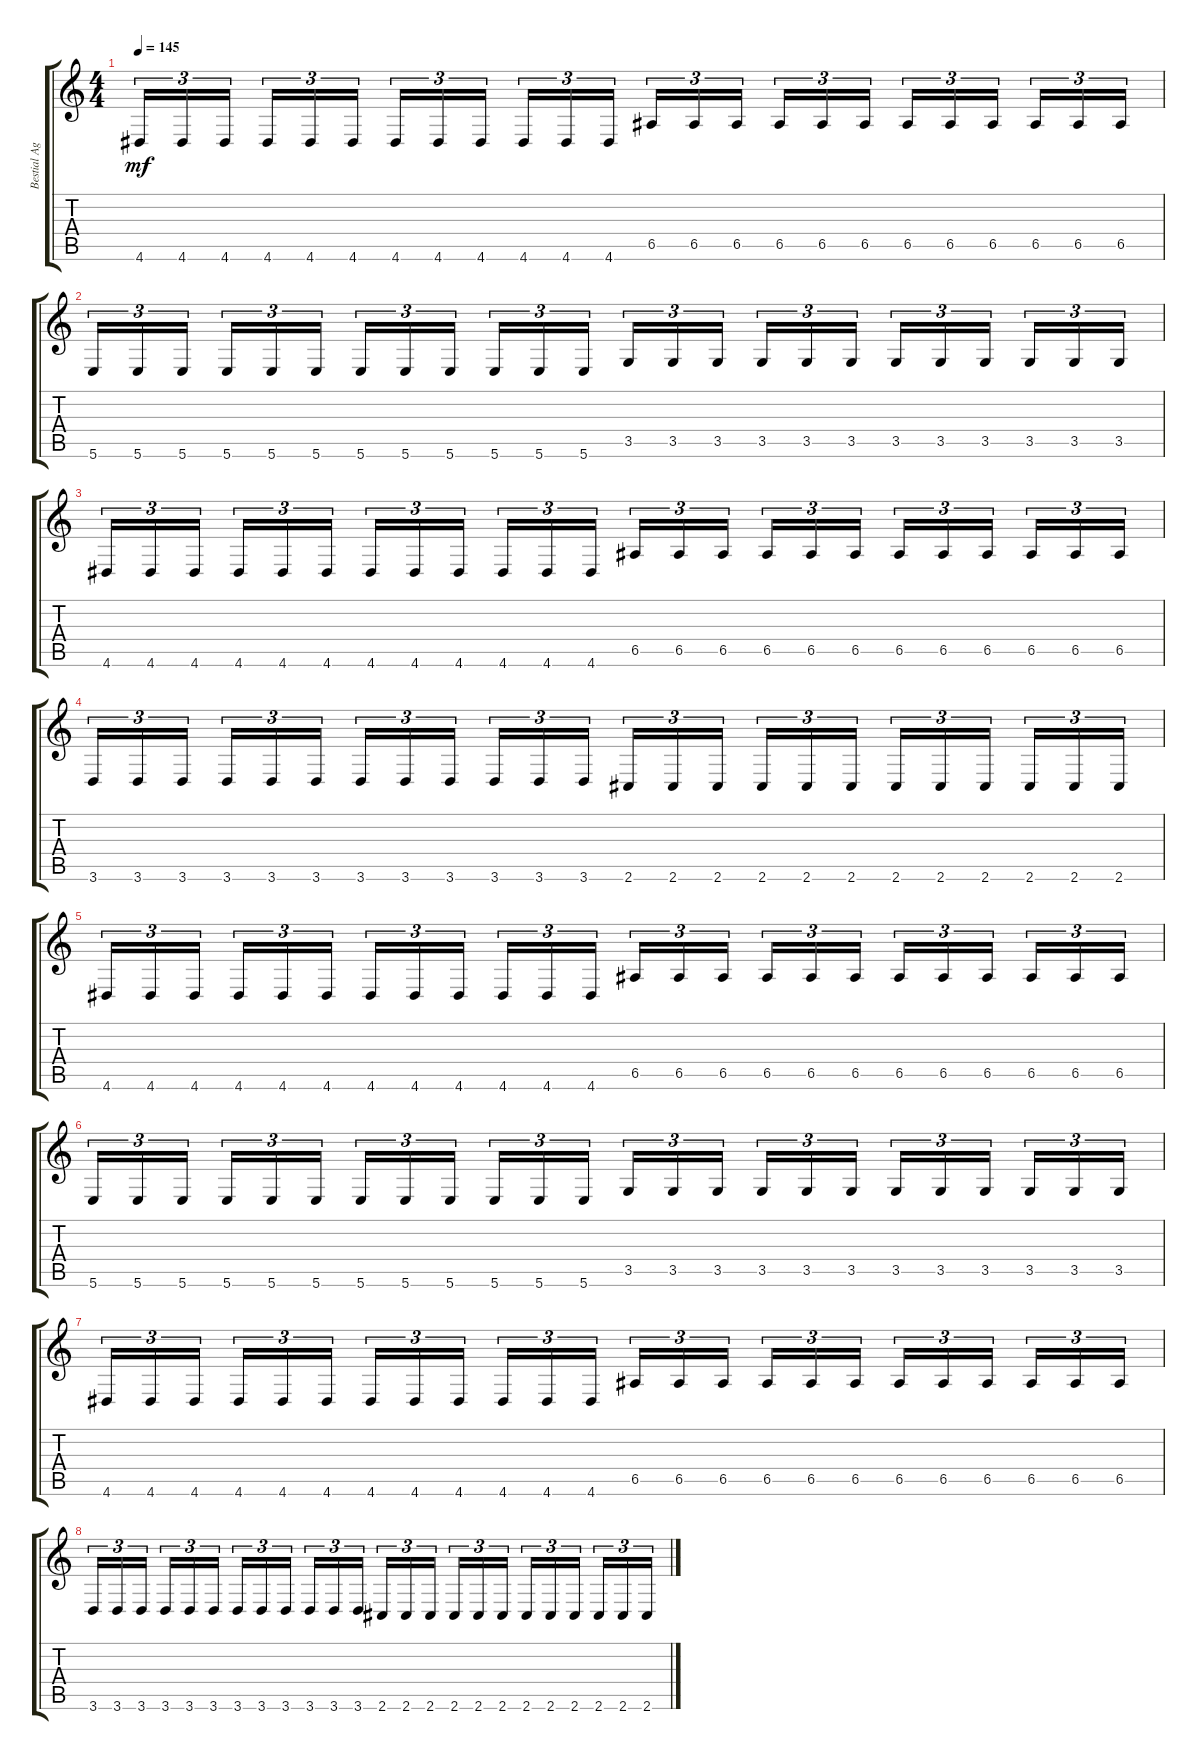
\track ("Bestial Aggressor of Morbid Invocations" "Bestial Ag") {instrument distortionguitar}
\staff {score tabs}
\tuning (B3 Gb3 D3 A2 E2 B1) {hide}
\ts (4 4)
\tempo 145
\clef g2
\ks c
4.6.16{tu (3 2) dy mf} 4.6.16{tu (3 2)} 4.6.16{tu (3 2) beam splitsecondary} 4.6.16{tu (3 2)} 4.6.16{tu (3 2)} 4.6.16{tu (3 2)} 4.6.16{tu (3 2)} 4.6.16{tu (3 2)} 4.6.16{tu (3 2) beam splitsecondary} 4.6.16{tu (3 2)} 4.6.16{tu (3 2)} 4.6.16{tu (3 2)} 6.5.16{tu (3 2)} 6.5.16{tu (3 2)} 6.5.16{tu (3 2) beam splitsecondary} 6.5.16{tu (3 2)} 6.5.16{tu (3 2)} 6.5.16{tu (3 2)} 6.5.16{tu (3 2)} 6.5.16{tu (3 2)} 6.5.16{tu (3 2) beam splitsecondary} 6.5.16{tu (3 2)} 6.5.16{tu (3 2)} 6.5.16{tu (3 2)} |
5.6.16{tu (3 2)} 5.6.16{tu (3 2)} 5.6.16{tu (3 2) beam splitsecondary} 5.6.16{tu (3 2)} 5.6.16{tu (3 2)} 5.6.16{tu (3 2)} 5.6.16{tu (3 2)} 5.6.16{tu (3 2)} 5.6.16{tu (3 2) beam splitsecondary} 5.6.16{tu (3 2)} 5.6.16{tu (3 2)} 5.6.16{tu (3 2)} 3.5.16{tu (3 2)} 3.5.16{tu (3 2)} 3.5.16{tu (3 2) beam splitsecondary} 3.5.16{tu (3 2)} 3.5.16{tu (3 2)} 3.5.16{tu (3 2)} 3.5.16{tu (3 2)} 3.5.16{tu (3 2)} 3.5.16{tu (3 2) beam splitsecondary} 3.5.16{tu (3 2)} 3.5.16{tu (3 2)} 3.5.16{tu (3 2)} |
4.6.16{tu (3 2)} 4.6.16{tu (3 2)} 4.6.16{tu (3 2) beam splitsecondary} 4.6.16{tu (3 2)} 4.6.16{tu (3 2)} 4.6.16{tu (3 2)} 4.6.16{tu (3 2)} 4.6.16{tu (3 2)} 4.6.16{tu (3 2) beam splitsecondary} 4.6.16{tu (3 2)} 4.6.16{tu (3 2)} 4.6.16{tu (3 2)} 6.5.16{tu (3 2)} 6.5.16{tu (3 2)} 6.5.16{tu (3 2) beam splitsecondary} 6.5.16{tu (3 2)} 6.5.16{tu (3 2)} 6.5.16{tu (3 2)} 6.5.16{tu (3 2)} 6.5.16{tu (3 2)} 6.5.16{tu (3 2) beam splitsecondary} 6.5.16{tu (3 2)} 6.5.16{tu (3 2)} 6.5.16{tu (3 2)} |
3.6.16{tu (3 2)} 3.6.16{tu (3 2)} 3.6.16{tu (3 2) beam splitsecondary} 3.6.16{tu (3 2)} 3.6.16{tu (3 2)} 3.6.16{tu (3 2)} 3.6.16{tu (3 2)} 3.6.16{tu (3 2)} 3.6.16{tu (3 2) beam splitsecondary} 3.6.16{tu (3 2)} 3.6.16{tu (3 2)} 3.6.16{tu (3 2)} 2.6.16{tu (3 2)} 2.6.16{tu (3 2)} 2.6.16{tu (3 2) beam splitsecondary} 2.6.16{tu (3 2)} 2.6.16{tu (3 2)} 2.6.16{tu (3 2)} 2.6.16{tu (3 2)} 2.6.16{tu (3 2)} 2.6.16{tu (3 2) beam splitsecondary} 2.6.16{tu (3 2)} 2.6.16{tu (3 2)} 2.6.16{tu (3 2)} |
4.6.16{tu (3 2)} 4.6.16{tu (3 2)} 4.6.16{tu (3 2) beam splitsecondary} 4.6.16{tu (3 2)} 4.6.16{tu (3 2)} 4.6.16{tu (3 2)} 4.6.16{tu (3 2)} 4.6.16{tu (3 2)} 4.6.16{tu (3 2) beam splitsecondary} 4.6.16{tu (3 2)} 4.6.16{tu (3 2)} 4.6.16{tu (3 2)} 6.5.16{tu (3 2)} 6.5.16{tu (3 2)} 6.5.16{tu (3 2) beam splitsecondary} 6.5.16{tu (3 2)} 6.5.16{tu (3 2)} 6.5.16{tu (3 2)} 6.5.16{tu (3 2)} 6.5.16{tu (3 2)} 6.5.16{tu (3 2) beam splitsecondary} 6.5.16{tu (3 2)} 6.5.16{tu (3 2)} 6.5.16{tu (3 2)} |
5.6.16{tu (3 2)} 5.6.16{tu (3 2)} 5.6.16{tu (3 2) beam splitsecondary} 5.6.16{tu (3 2)} 5.6.16{tu (3 2)} 5.6.16{tu (3 2)} 5.6.16{tu (3 2)} 5.6.16{tu (3 2)} 5.6.16{tu (3 2) beam splitsecondary} 5.6.16{tu (3 2)} 5.6.16{tu (3 2)} 5.6.16{tu (3 2)} 3.5.16{tu (3 2)} 3.5.16{tu (3 2)} 3.5.16{tu (3 2) beam splitsecondary} 3.5.16{tu (3 2)} 3.5.16{tu (3 2)} 3.5.16{tu (3 2)} 3.5.16{tu (3 2)} 3.5.16{tu (3 2)} 3.5.16{tu (3 2) beam splitsecondary} 3.5.16{tu (3 2)} 3.5.16{tu (3 2)} 3.5.16{tu (3 2)} |
4.6.16{tu (3 2)} 4.6.16{tu (3 2)} 4.6.16{tu (3 2) beam splitsecondary} 4.6.16{tu (3 2)} 4.6.16{tu (3 2)} 4.6.16{tu (3 2)} 4.6.16{tu (3 2)} 4.6.16{tu (3 2)} 4.6.16{tu (3 2) beam splitsecondary} 4.6.16{tu (3 2)} 4.6.16{tu (3 2)} 4.6.16{tu (3 2)} 6.5.16{tu (3 2)} 6.5.16{tu (3 2)} 6.5.16{tu (3 2) beam splitsecondary} 6.5.16{tu (3 2)} 6.5.16{tu (3 2)} 6.5.16{tu (3 2)} 6.5.16{tu (3 2)} 6.5.16{tu (3 2)} 6.5.16{tu (3 2) beam splitsecondary} 6.5.16{tu (3 2)} 6.5.16{tu (3 2)} 6.5.16{tu (3 2)} |
3.6.16{tu (3 2)} 3.6.16{tu (3 2)} 3.6.16{tu (3 2) beam splitsecondary} 3.6.16{tu (3 2)} 3.6.16{tu (3 2)} 3.6.16{tu (3 2)} 3.6.16{tu (3 2)} 3.6.16{tu (3 2)} 3.6.16{tu (3 2) beam splitsecondary} 3.6.16{tu (3 2)} 3.6.16{tu (3 2)} 3.6.16{tu (3 2)} 2.6.16{tu (3 2)} 2.6.16{tu (3 2)} 2.6.16{tu (3 2) beam splitsecondary} 2.6.16{tu (3 2)} 2.6.16{tu (3 2)} 2.6.16{tu (3 2)} 2.6.16{tu (3 2)} 2.6.16{tu (3 2)} 2.6.16{tu (3 2) beam splitsecondary} 2.6.16{tu (3 2)} 2.6.16{tu (3 2)} 2.6.16{tu (3 2)}
